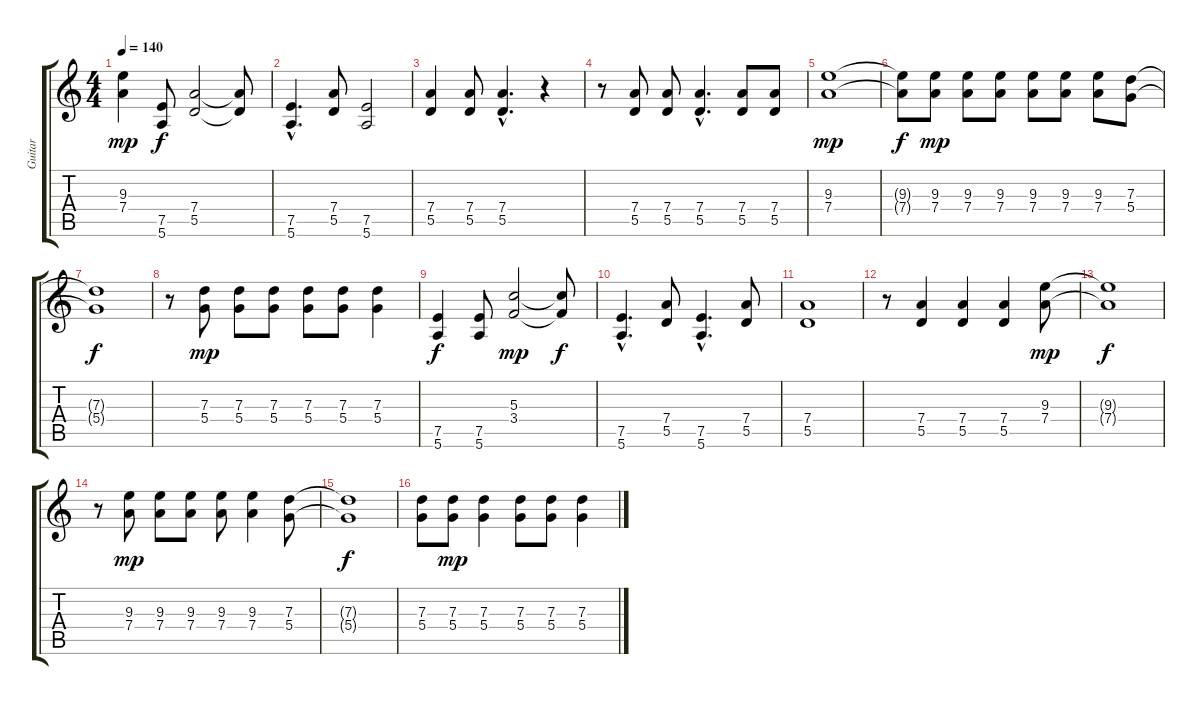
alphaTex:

\track ("Guitar" "Guitar") {instrument overdrivenguitar}
\staff {score tabs}
\tuning (E4 B3 G3 D3 A2 E2) {hide}
\ts (4 4)
\tempo 140
\clef g2
\ks c
(9.3 7.4).4{dy mp} (7.5 5.6).8{dy f} (7.4 5.5).2 (7.4{t} 5.5{t}).8 |
(7.5{hac} 5.6{hac}).4{d} (7.4 5.5).8 (7.5 5.6).2 |
(7.4 5.5).4 (7.4 5.5).8 (7.4{hac} 5.5{hac}).4{d} r.4 |
r.8 (7.4 5.5).8 (7.4 5.5).8 (7.4{hac} 5.5{hac}).4{d} (7.4 5.5).8 (7.4 5.5).8 |
(9.3 7.4).1{dy mp} |
(9.3{t} 7.4{t}).8{dy f} (9.3 7.4).8{dy mp} (9.3 7.4).8 (9.3 7.4).8 (9.3 7.4).8 (9.3 7.4).8 (9.3 7.4).8 (7.3 5.4).8 |
(7.3{t} 5.4{t}).1{dy f} |
r.8 (7.3 5.4).8{dy mp} (7.3 5.4).8 (7.3 5.4).8 (7.3 5.4).8 (7.3 5.4).8 (7.3 5.4).4 |
(7.5 5.6).4{dy f} (7.5 5.6).8 (5.3 3.4).2{dy mp} (5.3{t} 3.4{t}).8{dy f} |
(7.5{hac} 5.6{hac}).4{d} (7.4 5.5).8 (7.5{hac} 5.6{hac}).4{d} (7.4 5.5).8 |
(7.4 5.5).1 |
r.8 (7.4 5.5).4 (7.4 5.5).4 (7.4 5.5).4 (9.3 7.4).8{dy mp} |
(9.3{t} 7.4{t}).1{dy f} |
r.8 (9.3 7.4).8{dy mp} (9.3 7.4).8 (9.3 7.4).8 (9.3 7.4).8 (9.3 7.4).4 (7.3 5.4).8 |
(7.3{t} 5.4{t}).1{dy f} |
(7.3 5.4).8 (7.3 5.4).8{dy mp} (7.3 5.4).4 (7.3 5.4).8 (7.3 5.4).8 (7.3 5.4).4
